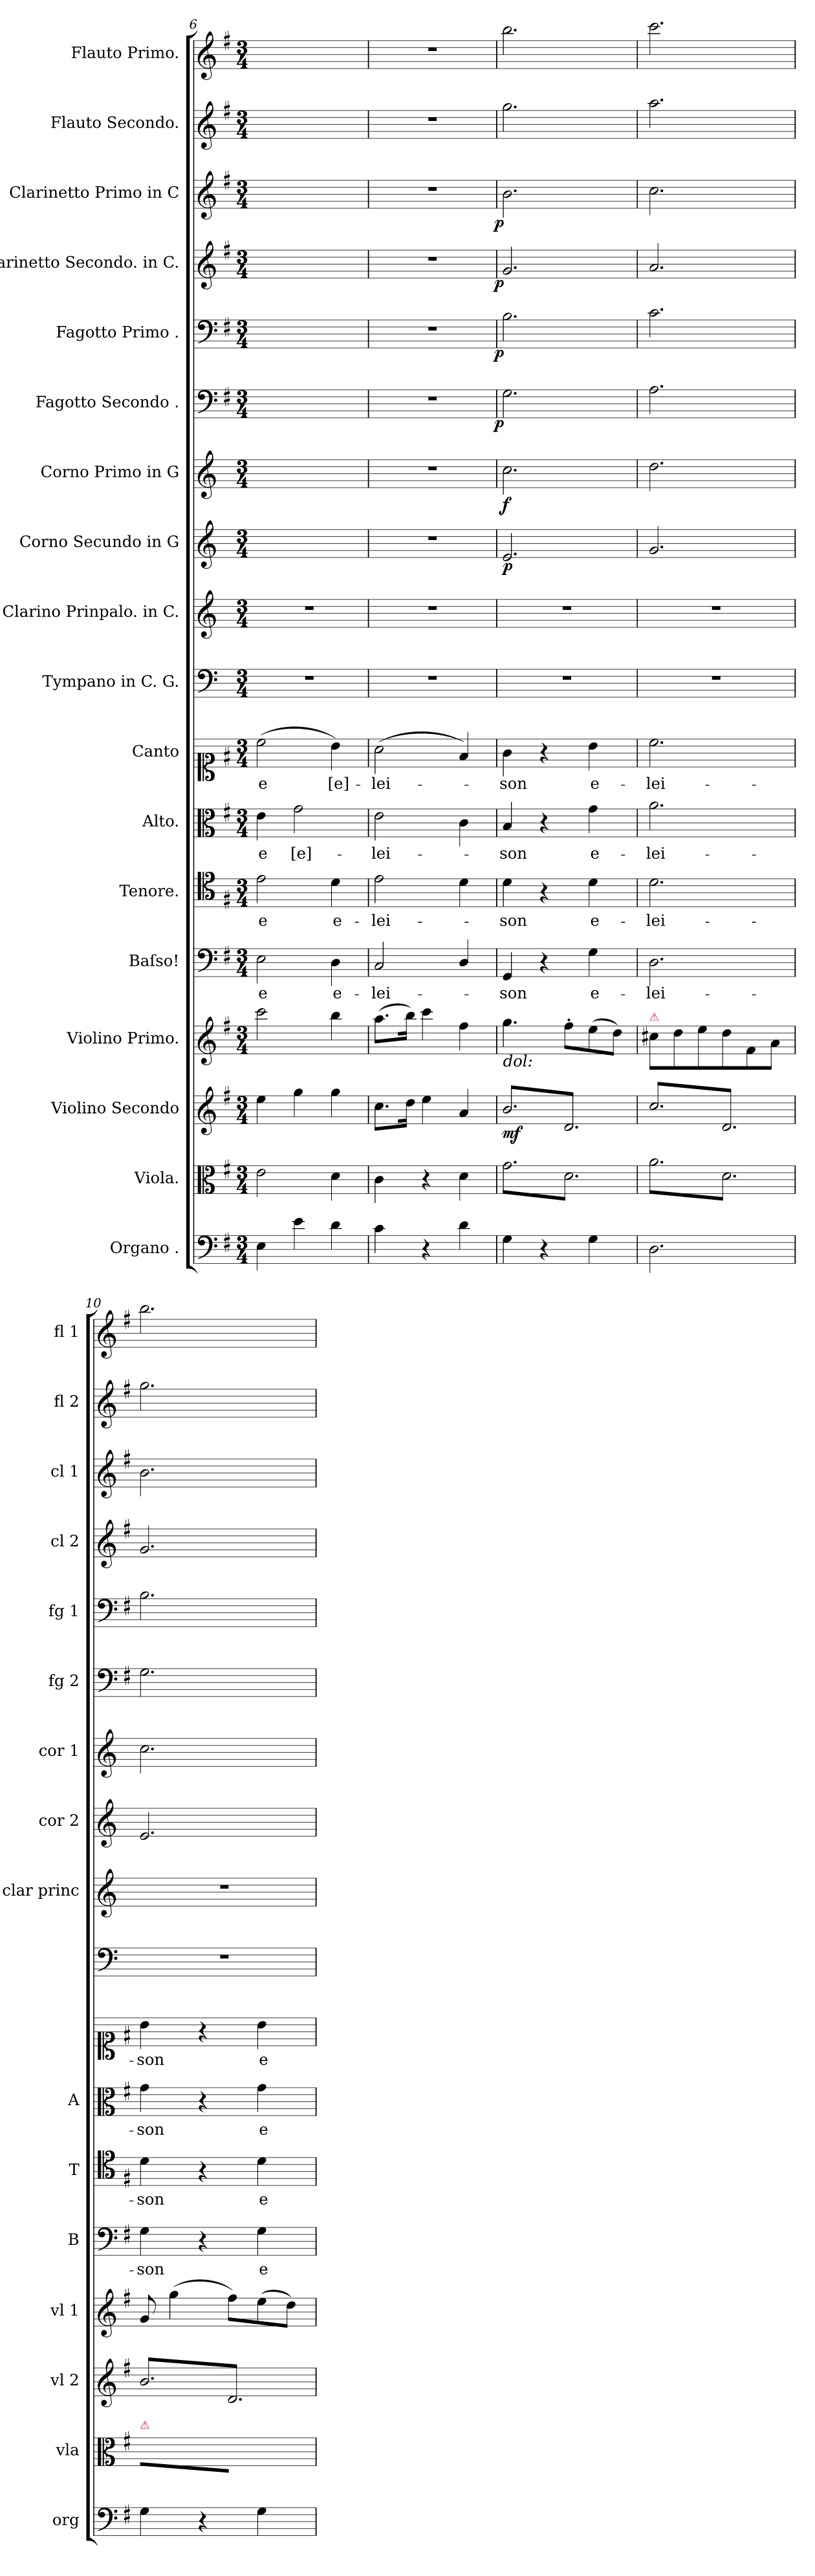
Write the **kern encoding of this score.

**kern	**kern	**kern	**dynam	**kern	**kern	**text	**kern	**text	**kern	**text	**kern	**text	**kern	**kern	**kern	**dynam	**kern	**dynam	**kern	**dynam	**kern	**dynam	**kern	**dynam	**kern	**dynam	**kern	**kern
*part18	*part17	*part16	*part16	*part15	*part14	*part14	*part13	*part13	*part12	*part12	*part11	*part11	*part10	*part9	*part8	*part8	*part7	*part7	*part6	*part6	*part5	*part5	*part4	*part4	*part3	*part3	*part2	*part1
*staff18	*staff17	*staff16	*staff16	*staff15	*staff14	*staff14	*staff13	*staff13	*staff12	*staff12	*staff11	*staff11	*staff10	*staff9	*staff8	*staff8	*staff7	*staff7	*staff6	*staff6	*staff5	*staff5	*staff4	*staff4	*staff3	*staff3	*staff2	*staff1
*I"Organo .	*I"Viola.	*I"Violino Secondo	*	*I"Violino Primo.	*I"Baſso!	*	*I"Tenore.	*	*I"Alto.	*	*I"Canto	*	*I"Tympano in C. G.	*I"Clarino Prinpalo. in C.	*I"Corno Secundo in G	*	*I"Corno Primo in G	*	*I"Fagotto Secondo .	*	*I"Fagotto Primo .	*	*I"Clarinetto Secondo. in C.	*	*I"Clarinetto Primo in C	*	*I"Flauto Secondo.	*I"Flauto Primo.
*I'org	*I'vla	*I'vl 2	*	*I'vl 1	*I'B	*	*I'T	*	*I'A	*	*	*	*	*I'clar princ	*I'cor 2	*	*I'cor 1	*	*I'fg 2	*	*I'fg 1	*	*I'cl 2	*	*I'cl 1	*	*I'fl 2	*I'fl 1
*clefF4	*clefC3	*clefG2	*	*clefG2	*clefF4	*	*clefC4	*	*clefC3	*	*clefC1	*	*clefF4	*clefG2	*clefG2	*	*clefG2	*	*clefF4	*	*clefF4	*	*clefG2	*	*clefG2	*	*clefG2	*clefG2
*	*	*	*	*	*	*	*	*	*	*	*	*	*	*	*ITrd3c5	*	*ITrd3c5	*	*	*	*	*	*	*	*	*	*	*
*k[f#]	*k[f#]	*k[f#]	*	*k[f#]	*k[f#]	*	*k[f#]	*	*k[f#]	*	*k[f#]	*	*k[]	*k[]	*k[f#]	*	*k[f#]	*	*k[f#]	*	*k[f#]	*	*k[f#]	*	*k[f#]	*	*k[f#]	*k[f#]
*G:	*G:	*G:	*	*G:	*G:	*	*G:	*	*G:	*	*G:	*	*	*	*	*	*	*	*G:	*	*G:	*	*G:	*	*G:	*	*G:	*G:
*M3/4	*M3/4	*M3/4	*	*M3/4	*M3/4	*	*M3/4	*	*M3/4	*	*M3/4	*	*M3/4	*M3/4	*M3/4	*	*M3/4	*	*M3/4	*	*M3/4	*	*M3/4	*	*M3/4	*	*M3/4	*M3/4
=6	=6	=6	=6	=6	=6	=6	=6	=6	=6	=6	=6	=6	=6	=6	=6	=6	=6	=6	=6	=6	=6	=6	=6	=6	=6	=6	=6	=6
4E\	2e\	4ee\	.	2ccc\	2E\	-e	2e\	-e	4e\	-e	(2cc\	-e	2.r	2.r	2.ryy	.	2.ryy	.	2.ryy	.	2.ryy	.	2.ryy	.	2.ryy	.	2.ryy	2.ryy
4e\	.	4gg\	.	.	.	.	.	.	2g\	[e]-	.	.	.	.	.	.	.	.	.	.	.	.	.	.	.	.	.	.
4d\	4d\	4gg\	.	4bb\	4D\	e-	4d\	e-	.	.	4b\)	[e]-	.	.	.	.	.	.	.	.	.	.	.	.	.	.	.	.
=7	=7	=7	=7	=7	=7	=7	=7	=7	=7	=7	=7	=7	=7	=7	=7	=7	=7	=7	=7	=7	=7	=7	=7	=7	=7	=7	=7	=7
4c\	4c\	8.cc\L	.	(8.aa\L	2C/	-lei-	2e\	-lei-	2e\	-lei-	(2a\	-lei-	2.r	2.r	2.r	.	2.r	.	2.r	.	2.r	.	2.r	.	2.r	.	2.r	2.r
.	.	16dd\Jk	.	16bb\Jk)	.	.	.	.	.	.	.	.	.	.	.	.	.	.	.	.	.	.	.	.	.	.	.	.
4r	4r	4ee\	.	4ccc\	.	.	.	.	.	.	.	.	.	.	.	.	.	.	.	.	.	.	.	.	.	.	.	.
4d\	4d\	4a/	.	4ff#\	4D/	.	4d\	.	4c\	.	4f#/)	.	.	.	.	.	.	.	.	.	.	.	.	.	.	.	.	.
=8	=8	=8	=8	=8	=8	=8	=8	=8	=8	=8	=8	=8	=8	=8	=8	=8	=8	=8	=8	=8	=8	=8	=8	=8	=8	=8	=8	=8
!	!	!	!	!LO:TX:b:i:t=dol&colon;	!	!	!	!	!	!	!	!	!	!	!	!	!	!	!	!	!	!	!	!	!	!	!	!
!	!	!	!	!	!	!	!	!	!	!	!	!	!	!	!	!	!	!	!	!LO:DY:rj	!	!LO:DY:rj	!	!LO:DY:rj	!	!LO:DY:rj	!	!
*	*tremolo	*	*	*	*	*	*	*	*	*	*	*	*	*	*	*	*	*	*	*	*	*	*	*	*	*	*	*
*	*	*tremolo	*	*	*	*	*	*	*	*	*	*	*	*	*	*	*	*	*	*	*	*	*	*	*	*	*	*
4G\	8g\L	8b/L	mf	4.gg\	4GG/	-son	4d\	-son	4B/	-son	4g\	-son	2.r	2.r	2.B/	p	2.g\	f	2.G\	p	2.B\	p	2.g/	p	2.b\	p	2.gg\	2.bb\
.	8d\	8d/	.	.	.	.	.	.	.	.	.	.	.	.	.	.	.	.	.	.	.	.	.	.	.	.	.	.
4r	8g\	8b/	.	.	4r	.	4r	.	4r	.	4r	.	.	.	.	.	.	.	.	.	.	.	.	.	.	.	.	.
.	8d\	8d/	.	8ff#'\L	.	.	.	.	.	.	.	.	.	.	.	.	.	.	.	.	.	.	.	.	.	.	.	.
!	!	!	!	!	!	!LO:LY:i	!	!	!	!	!	!	!	!	!	!	!	!	!	!	!	!	!	!	!	!	!	!
4G\	8g\	8b/	.	(8ee\	4G\	e-	4d\	e-	4g\	e-	4b\	e-	.	.	.	.	.	.	.	.	.	.	.	.	.	.	.	.
.	8d\J	8d/J	.	8dd\J)	.	.	.	.	.	.	.	.	.	.	.	.	.	.	.	.	.	.	.	.	.	.	.	.
=9	=9	=9	=9	=9	=9	=9	=9	=9	=9	=9	=9	=9	=9	=9	=9	=9	=9	=9	=9	=9	=9	=9	=9	=9	=9	=9	=9	=9
!	!	!	!	!LO:TX:a:color=crimson:t=⚠	!	!	!	!	!	!	!	!	!	!	!	!	!	!	!	!	!	!	!	!	!	!	!	!
!	!	!	!	!	!	!LO:LY:i	!	!	!	!	!	!	!	!	!	!	!	!	!	!	!	!	!	!	!	!	!	!
2.D\	8a\L	8cc/L	.	8cc#X\L	2.D\	-lei-	2.d\	-lei-	2.a\	-lei-	2.cc\	-lei-	2.r	2.r	2.d/	.	2.a\	.	2.A\	.	2.c\	.	2.a/	.	2.cc\	.	2.aa\	2.ccc\
.	8d\	8d/	.	8dd\	.	.	.	.	.	.	.	.	.	.	.	.	.	.	.	.	.	.	.	.	.	.	.	.
.	8a\	8cc/	.	8ee\	.	.	.	.	.	.	.	.	.	.	.	.	.	.	.	.	.	.	.	.	.	.	.	.
.	8d\	8d/	.	8dd\	.	.	.	.	.	.	.	.	.	.	.	.	.	.	.	.	.	.	.	.	.	.	.	.
.	8a\	8cc/	.	8f#/	.	.	.	.	.	.	.	.	.	.	.	.	.	.	.	.	.	.	.	.	.	.	.	.
.	8d\J	8d/J	.	8a/J	.	.	.	.	.	.	.	.	.	.	.	.	.	.	.	.	.	.	.	.	.	.	.	.
=10	=10	=10	=10	=10	=10	=10	=10	=10	=10	=10	=10	=10	=10	=10	=10	=10	=10	=10	=10	=10	=10	=10	=10	=10	=10	=10	=10	=10
!	!LO:TX:a:color=crimson:t=⚠	!	!	!	!	!	!	!	!	!	!	!	!	!	!	!	!	!	!	!	!	!	!	!	!	!	!	!
!	!	!	!	!	!	!LO:LY:i	!	!	!	!	!	!	!	!	!	!	!	!	!	!	!	!	!	!	!	!	!	!
4G\	8g\yyL	8b/L	.	8g/	4G\	-son	4d\	-son	4g\	-son	4b\	-son	2.r	2.r	2.B/	.	2.g\	.	2.G\	.	2.B\	.	2.g/	.	2.b\	.	2.gg\	2.bb\
.	8d\yy	8d/	.	(4gg\	.	.	.	.	.	.	.	.	.	.	.	.	.	.	.	.	.	.	.	.	.	.	.	.
4r	8g\yy	8b/	.	.	4r	.	4r	.	4r	.	4r	.	.	.	.	.	.	.	.	.	.	.	.	.	.	.	.	.
.	8d\yy	8d/	.	8ff#\L)	.	.	.	.	.	.	.	.	.	.	.	.	.	.	.	.	.	.	.	.	.	.	.	.
!	!	!	!	!	!	!LO:LY:i	!	!	!	!LO:LY:i	!	!	!	!	!	!	!	!	!	!	!	!	!	!	!	!	!	!
4G\	8g\yy	8b/	.	(8ee\	4G\	e-	4d\	e-	4g\	e-	4b\	e-	.	.	.	.	.	.	.	.	.	.	.	.	.	.	.	.
.	8d\yyJ	8d/J	.	8dd\J)	.	.	.	.	.	.	.	.	.	.	.	.	.	.	.	.	.	.	.	.	.	.	.	.
*	*	*Xtremolo	*	*	*	*	*	*	*	*	*	*	*	*	*	*	*	*	*	*	*	*	*	*	*	*	*	*
*	*Xtremolo	*	*	*	*	*	*	*	*	*	*	*	*	*	*	*	*	*	*	*	*	*	*	*	*	*	*	*
.	.	.	.	.	.	.	.	.	.	.	.	.	.	.	.	.	.	.	.	.	.	.	.	.	.	.	.	.
.	.	.	.	.	.	.	.	.	.	.	.	.	.	.	.	.	.	.	.	.	.	.	.	.	.	.	.	.
.	.	.	.	.	.	.	.	.	.	.	.	.	.	.	.	.	.	.	.	.	.	.	.	.	.	.	.	.
=	=	=	=	=	=	=	=	=	=	=	=	=	=	=	=	=	=	=	=	=	=	=	=	=	=	=	=	=
*-	*-	*-	*-	*-	*-	*-	*-	*-	*-	*-	*-	*-	*-	*-	*-	*-	*-	*-	*-	*-	*-	*-	*-	*-	*-	*-	*-	*-
